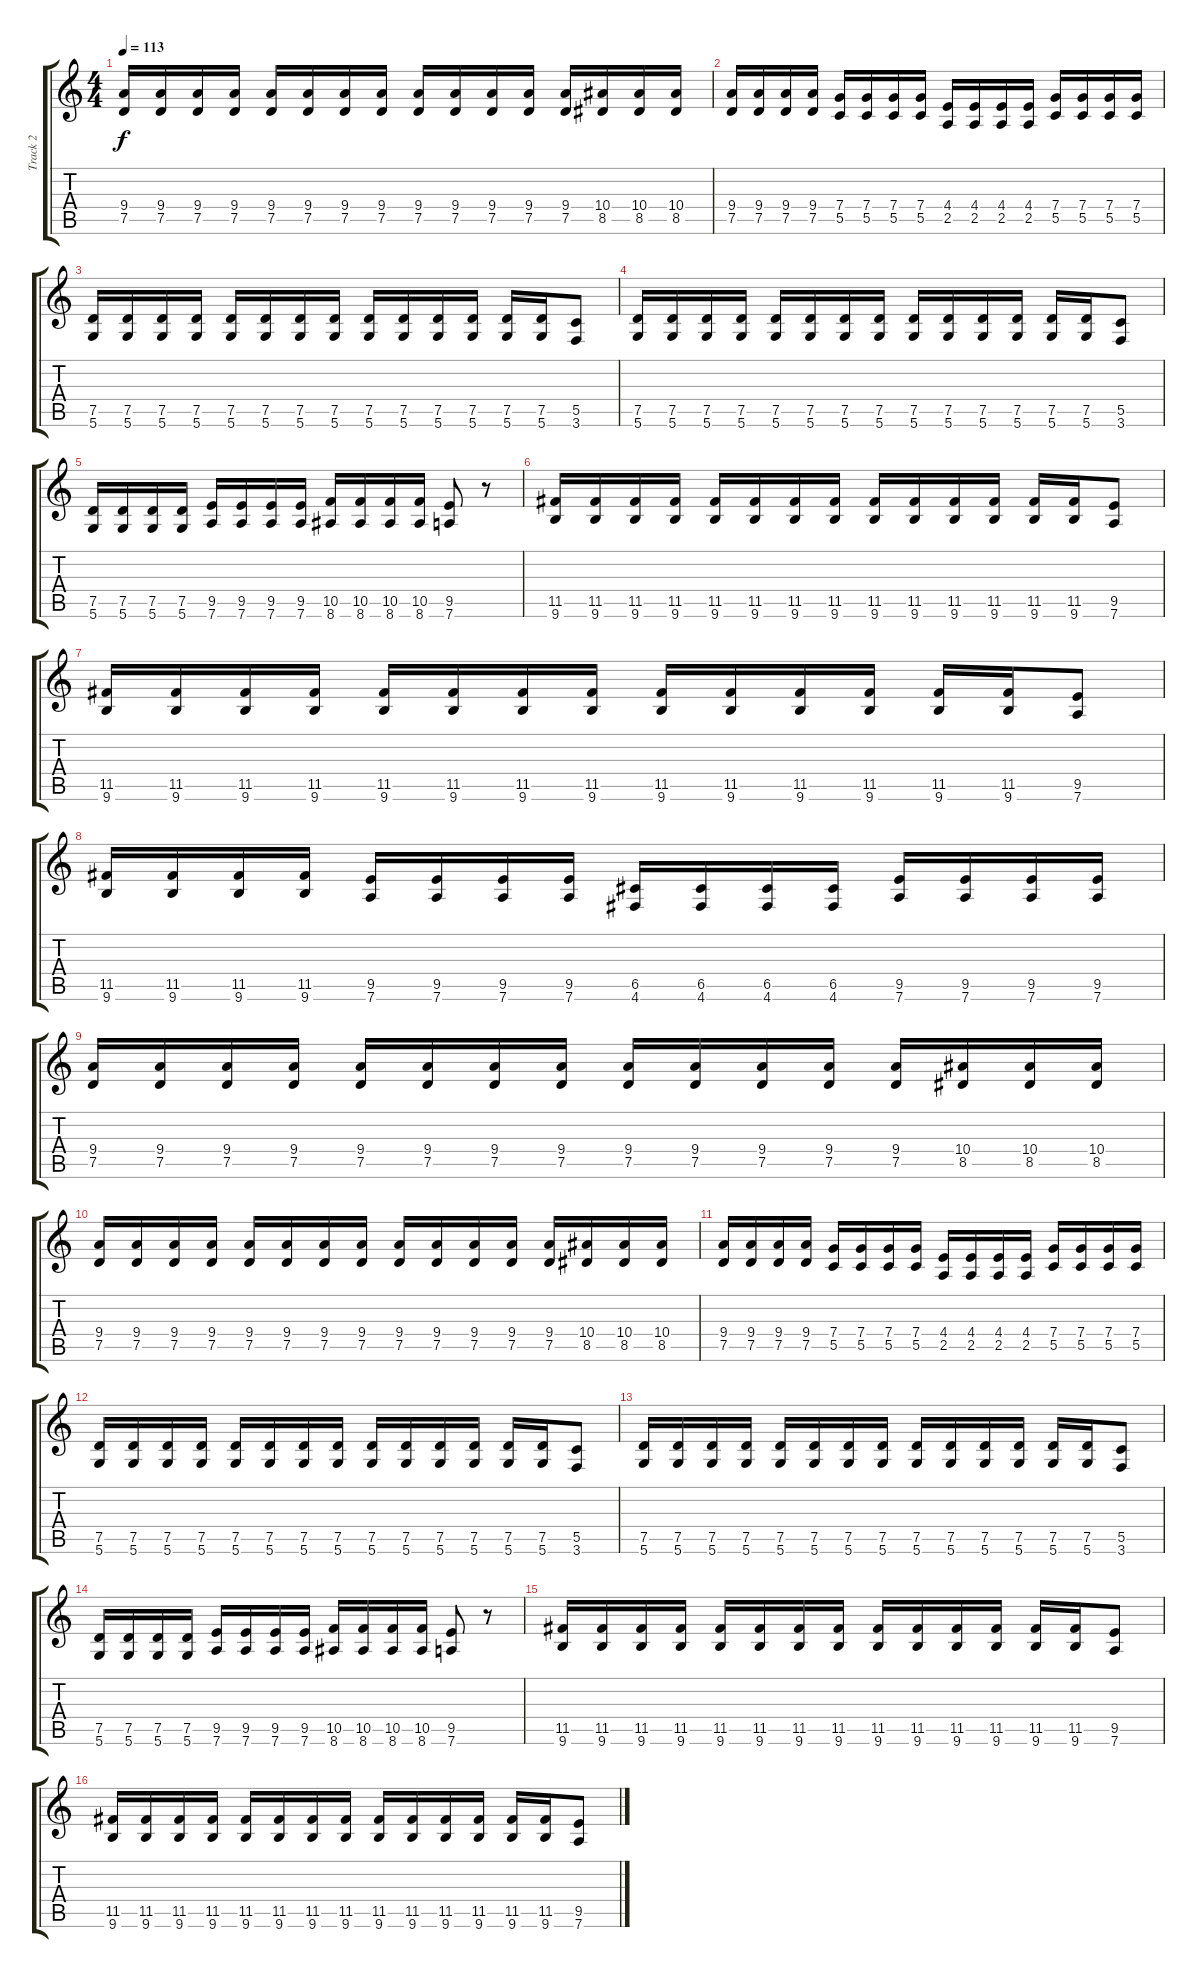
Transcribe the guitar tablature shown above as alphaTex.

\track ("Track 2" "Track 2") {instrument distortionguitar}
\staff {score tabs}
\tuning (D4 A3 F3 C3 G2 D2) {hide}
\ts (4 4)
\tempo 113
\clef g2
\ks c
(9.4 7.5).16{dy f} (9.4 7.5).16 (9.4 7.5).16 (9.4 7.5).16 (9.4 7.5).16 (9.4 7.5).16 (9.4 7.5).16 (9.4 7.5).16 (9.4 7.5).16 (9.4 7.5).16 (9.4 7.5).16 (9.4 7.5).16 (9.4 7.5).16 (10.4 8.5).16 (10.4 8.5).16 (10.4 8.5).16 |
(9.4 7.5).16 (9.4 7.5).16 (9.4 7.5).16 (9.4 7.5).16 (7.4 5.5).16 (7.4 5.5).16 (7.4 5.5).16 (7.4 5.5).16 (4.4 2.5).16 (4.4 2.5).16 (4.4 2.5).16 (4.4 2.5).16 (7.4 5.5).16 (7.4 5.5).16 (7.4 5.5).16 (7.4 5.5).16 |
(7.5 5.6).16 (7.5 5.6).16 (7.5 5.6).16 (7.5 5.6).16 (7.5 5.6).16 (7.5 5.6).16 (7.5 5.6).16 (7.5 5.6).16 (7.5 5.6).16 (7.5 5.6).16 (7.5 5.6).16 (7.5 5.6).16 (7.5 5.6).16 (7.5 5.6).16 (5.5 3.6).8 |
(7.5 5.6).16 (7.5 5.6).16 (7.5 5.6).16 (7.5 5.6).16 (7.5 5.6).16 (7.5 5.6).16 (7.5 5.6).16 (7.5 5.6).16 (7.5 5.6).16 (7.5 5.6).16 (7.5 5.6).16 (7.5 5.6).16 (7.5 5.6).16 (7.5 5.6).16 (5.5 3.6).8 |
(7.5 5.6).16 (7.5 5.6).16 (7.5 5.6).16 (7.5 5.6).16 (9.5 7.6).16 (9.5 7.6).16 (9.5 7.6).16 (9.5 7.6).16 (10.5 8.6).16 (10.5 8.6).16 (10.5 8.6).16 (10.5 8.6).16 (9.5 7.6).8 r.8 |
(11.5 9.6).16 (11.5 9.6).16 (11.5 9.6).16 (11.5 9.6).16 (11.5 9.6).16 (11.5 9.6).16 (11.5 9.6).16 (11.5 9.6).16 (11.5 9.6).16 (11.5 9.6).16 (11.5 9.6).16 (11.5 9.6).16 (11.5 9.6).16 (11.5 9.6).16 (9.5 7.6).8 |
(11.5 9.6).16 (11.5 9.6).16 (11.5 9.6).16 (11.5 9.6).16 (11.5 9.6).16 (11.5 9.6).16 (11.5 9.6).16 (11.5 9.6).16 (11.5 9.6).16 (11.5 9.6).16 (11.5 9.6).16 (11.5 9.6).16 (11.5 9.6).16 (11.5 9.6).16 (9.5 7.6).8 |
(11.5 9.6).16 (11.5 9.6).16 (11.5 9.6).16 (11.5 9.6).16 (9.5 7.6).16 (9.5 7.6).16 (9.5 7.6).16 (9.5 7.6).16 (6.5 4.6).16 (6.5 4.6).16 (6.5 4.6).16 (6.5 4.6).16 (9.5 7.6).16 (9.5 7.6).16 (9.5 7.6).16 (9.5 7.6).16 |
(9.4 7.5).16 (9.4 7.5).16 (9.4 7.5).16 (9.4 7.5).16 (9.4 7.5).16 (9.4 7.5).16 (9.4 7.5).16 (9.4 7.5).16 (9.4 7.5).16 (9.4 7.5).16 (9.4 7.5).16 (9.4 7.5).16 (9.4 7.5).16 (10.4 8.5).16 (10.4 8.5).16 (10.4 8.5).16 |
(9.4 7.5).16 (9.4 7.5).16 (9.4 7.5).16 (9.4 7.5).16 (9.4 7.5).16 (9.4 7.5).16 (9.4 7.5).16 (9.4 7.5).16 (9.4 7.5).16 (9.4 7.5).16 (9.4 7.5).16 (9.4 7.5).16 (9.4 7.5).16 (10.4 8.5).16 (10.4 8.5).16 (10.4 8.5).16 |
(9.4 7.5).16 (9.4 7.5).16 (9.4 7.5).16 (9.4 7.5).16 (7.4 5.5).16 (7.4 5.5).16 (7.4 5.5).16 (7.4 5.5).16 (4.4 2.5).16 (4.4 2.5).16 (4.4 2.5).16 (4.4 2.5).16 (7.4 5.5).16 (7.4 5.5).16 (7.4 5.5).16 (7.4 5.5).16 |
(7.5 5.6).16 (7.5 5.6).16 (7.5 5.6).16 (7.5 5.6).16 (7.5 5.6).16 (7.5 5.6).16 (7.5 5.6).16 (7.5 5.6).16 (7.5 5.6).16 (7.5 5.6).16 (7.5 5.6).16 (7.5 5.6).16 (7.5 5.6).16 (7.5 5.6).16 (5.5 3.6).8 |
(7.5 5.6).16 (7.5 5.6).16 (7.5 5.6).16 (7.5 5.6).16 (7.5 5.6).16 (7.5 5.6).16 (7.5 5.6).16 (7.5 5.6).16 (7.5 5.6).16 (7.5 5.6).16 (7.5 5.6).16 (7.5 5.6).16 (7.5 5.6).16 (7.5 5.6).16 (5.5 3.6).8 |
(7.5 5.6).16 (7.5 5.6).16 (7.5 5.6).16 (7.5 5.6).16 (9.5 7.6).16 (9.5 7.6).16 (9.5 7.6).16 (9.5 7.6).16 (10.5 8.6).16 (10.5 8.6).16 (10.5 8.6).16 (10.5 8.6).16 (9.5 7.6).8 r.8 |
(11.5 9.6).16 (11.5 9.6).16 (11.5 9.6).16 (11.5 9.6).16 (11.5 9.6).16 (11.5 9.6).16 (11.5 9.6).16 (11.5 9.6).16 (11.5 9.6).16 (11.5 9.6).16 (11.5 9.6).16 (11.5 9.6).16 (11.5 9.6).16 (11.5 9.6).16 (9.5 7.6).8 |
(11.5 9.6).16 (11.5 9.6).16 (11.5 9.6).16 (11.5 9.6).16 (11.5 9.6).16 (11.5 9.6).16 (11.5 9.6).16 (11.5 9.6).16 (11.5 9.6).16 (11.5 9.6).16 (11.5 9.6).16 (11.5 9.6).16 (11.5 9.6).16 (11.5 9.6).16 (9.5 7.6).8
